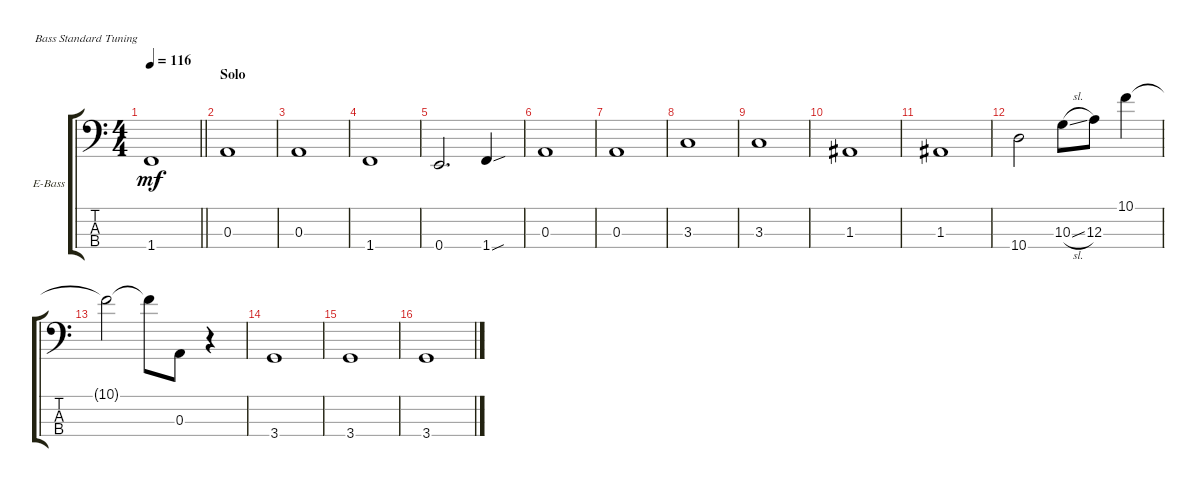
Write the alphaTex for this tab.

\bracketExtendMode groupsimilarinstruments
\firstSystemTrackNameOrientation horizontal
\otherSystemsTrackNameOrientation horizontal
\track ("Roger Waters" "E-Bass") {multiBarRest instrument electricbassfinger}
\staff {score tabs}
\tuning (G2 D2 A1 E1)
\ts (4 4)
\tempo 116
\clef f4
\barLineRight lightlight
\ks c
1.4.1{dy mf} |
\section ("" "Solo")
0.3.1 |
0.3.1 |
1.4.1 |
0.4.2{d} 1.4{sou}.4 |
0.3.1 |
0.3.1 |
3.3.1 |
3.3.1 |
1.3.1 |
1.3.1 |
10.4.2 10.3{sl}.8 12.3.8 10.1.4 |
10.1{t}.2 10.1{t}.8 0.3.8 r.4 |
3.4.1 |
3.4.1 |
3.4.1
